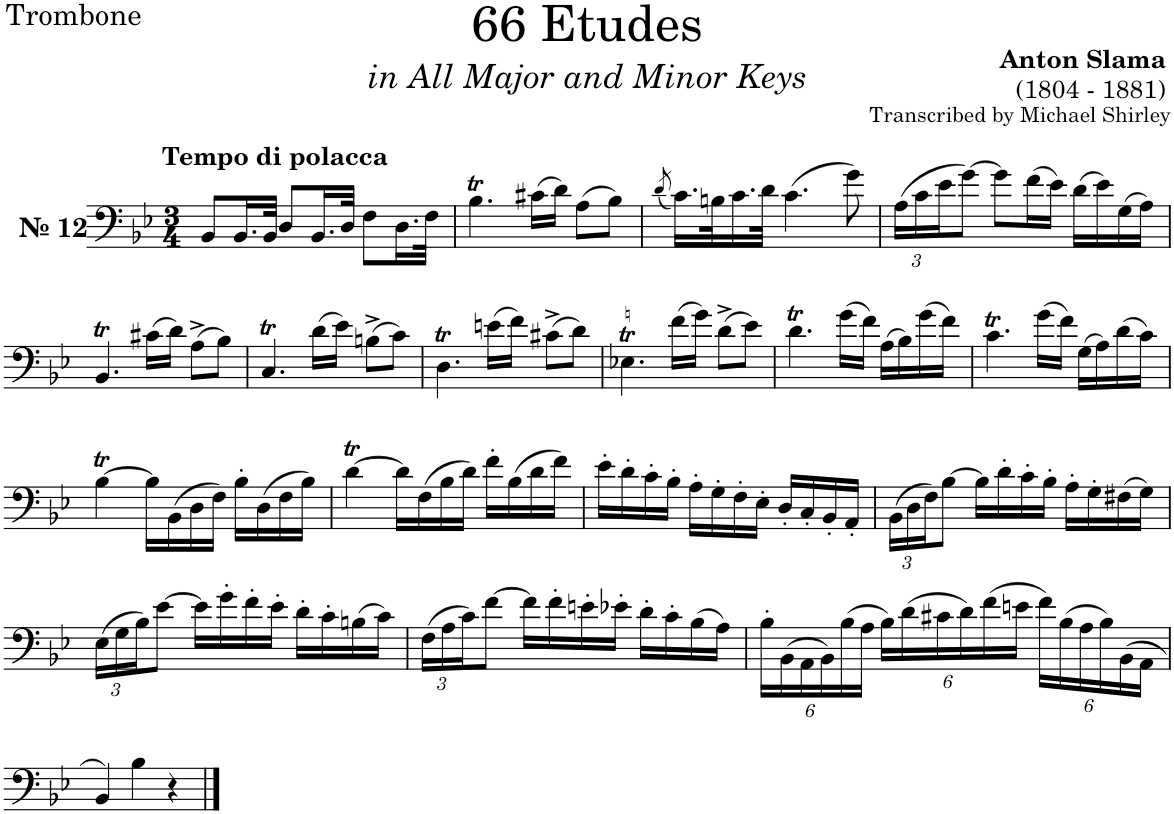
**kern
*part1
*staff1
*I"Trombone
*I'Tbn.
*clefF4
*k[b-e-]
*M3/4
=1
!LO:TX:a:B:t=№ 12
!LO:TX:a:B:t=Tempo di polacca
8BB-/L
16.BB-/L
32BB-/JJk
8D/L
16.BB-/L
32D/JJk
8F\L
16.D\L
32F\JJk
=2
4.B-T\
(>16c#X\LL
16d\JJ)
(>8A\L
8B-\J)
=3
(8qd/
16.c\LL)
32Bn\K
16.c\
32d\JJk
(>4.c\
8g\)
=4
*Xbrackettup
(24A\LL
24c\
24e-\J
[8g\J)
8g\L]
(16f\L
16e-\JJ)
(16d\LL
16e-\)
(16G\
16A\JJ)
!!LO:LB:g=z
=5
4.BB-T/
(>16c#X\LL
16d\JJ)
(>8A^\L
8B-\J)
=6
4.CT/
(>16d\LL
16e-\JJ)
(>8Bn^\L
8c\J)
=7
4.Dt\
(>16en\LL
16f\JJ)
(>8c#X^\L
8d\J)
=8
4.E-XT\
(>16f\LL
16g\JJ)
(>8d^\L
8e-\J)
=9
4.dt\
(>16g\LL
16f\JJ)
(>16A\LL
16B-\)
(>16g\
16f\JJ)
=10
4.cT\
(>16g\LL
16f\JJ)
(>16G\LL
16A\)
(>16d\
16c\JJ)
!!LO:LB:g=z
=11
[>4B-T\
16B-\LL]
(16BB-\
16D\
16F\JJ)
16B-'\LL
(>16D\
16F\
16B-\JJ)
=12
[>4dt\
16d\LL]
(>16F\
16B-\
16d\JJ)
16f'\LL
(>16B-\
16d\
16f\JJ)
=13
16e-'\LL
16d'\
16c'\
16B-'\JJ
16A'\LL
16G'\
16F'\
16E-'\JJ
16D'/LL
16C'/
16BB-'/
16AA'/JJ
=14
(24BB-\LL
24D\
24F\J)
[8B-\J
16B-\LL]
16d'\
16c'\
16B-'\JJ
16A'\LL
16G'\
(16F#X\
16G\JJ)
!!LO:LB:g=z
=15
(24E-\LL
24G\
24B-\J)
[8e-\J
16e-\LL]
16g'\
16f'\
16e-'\JJ
16d'\LL
16c'\
(16Bn\
16c\JJ)
=16
(24F\LL
24A\
24c\J)
[8f\J
16f\LL]
16f'\
16en'\
16e-X'\JJ
16d'\LL
16c'\
(16B-\
16A\JJ)
=17
24B-'\LL
(>24BB-\
24AA\
24BB-\)
(>24B-\
24A\JJ
24B-\LL)
(>24d\
24c#X\
24d\)
(>24f\
24en\JJ
24f\LL)
(>24B-\
24A\
24B-\)
(24BB-\
24AA\JJ
!!LO:LB:g=z
=18
4BB-/)
4B-\
4r
==
*-
